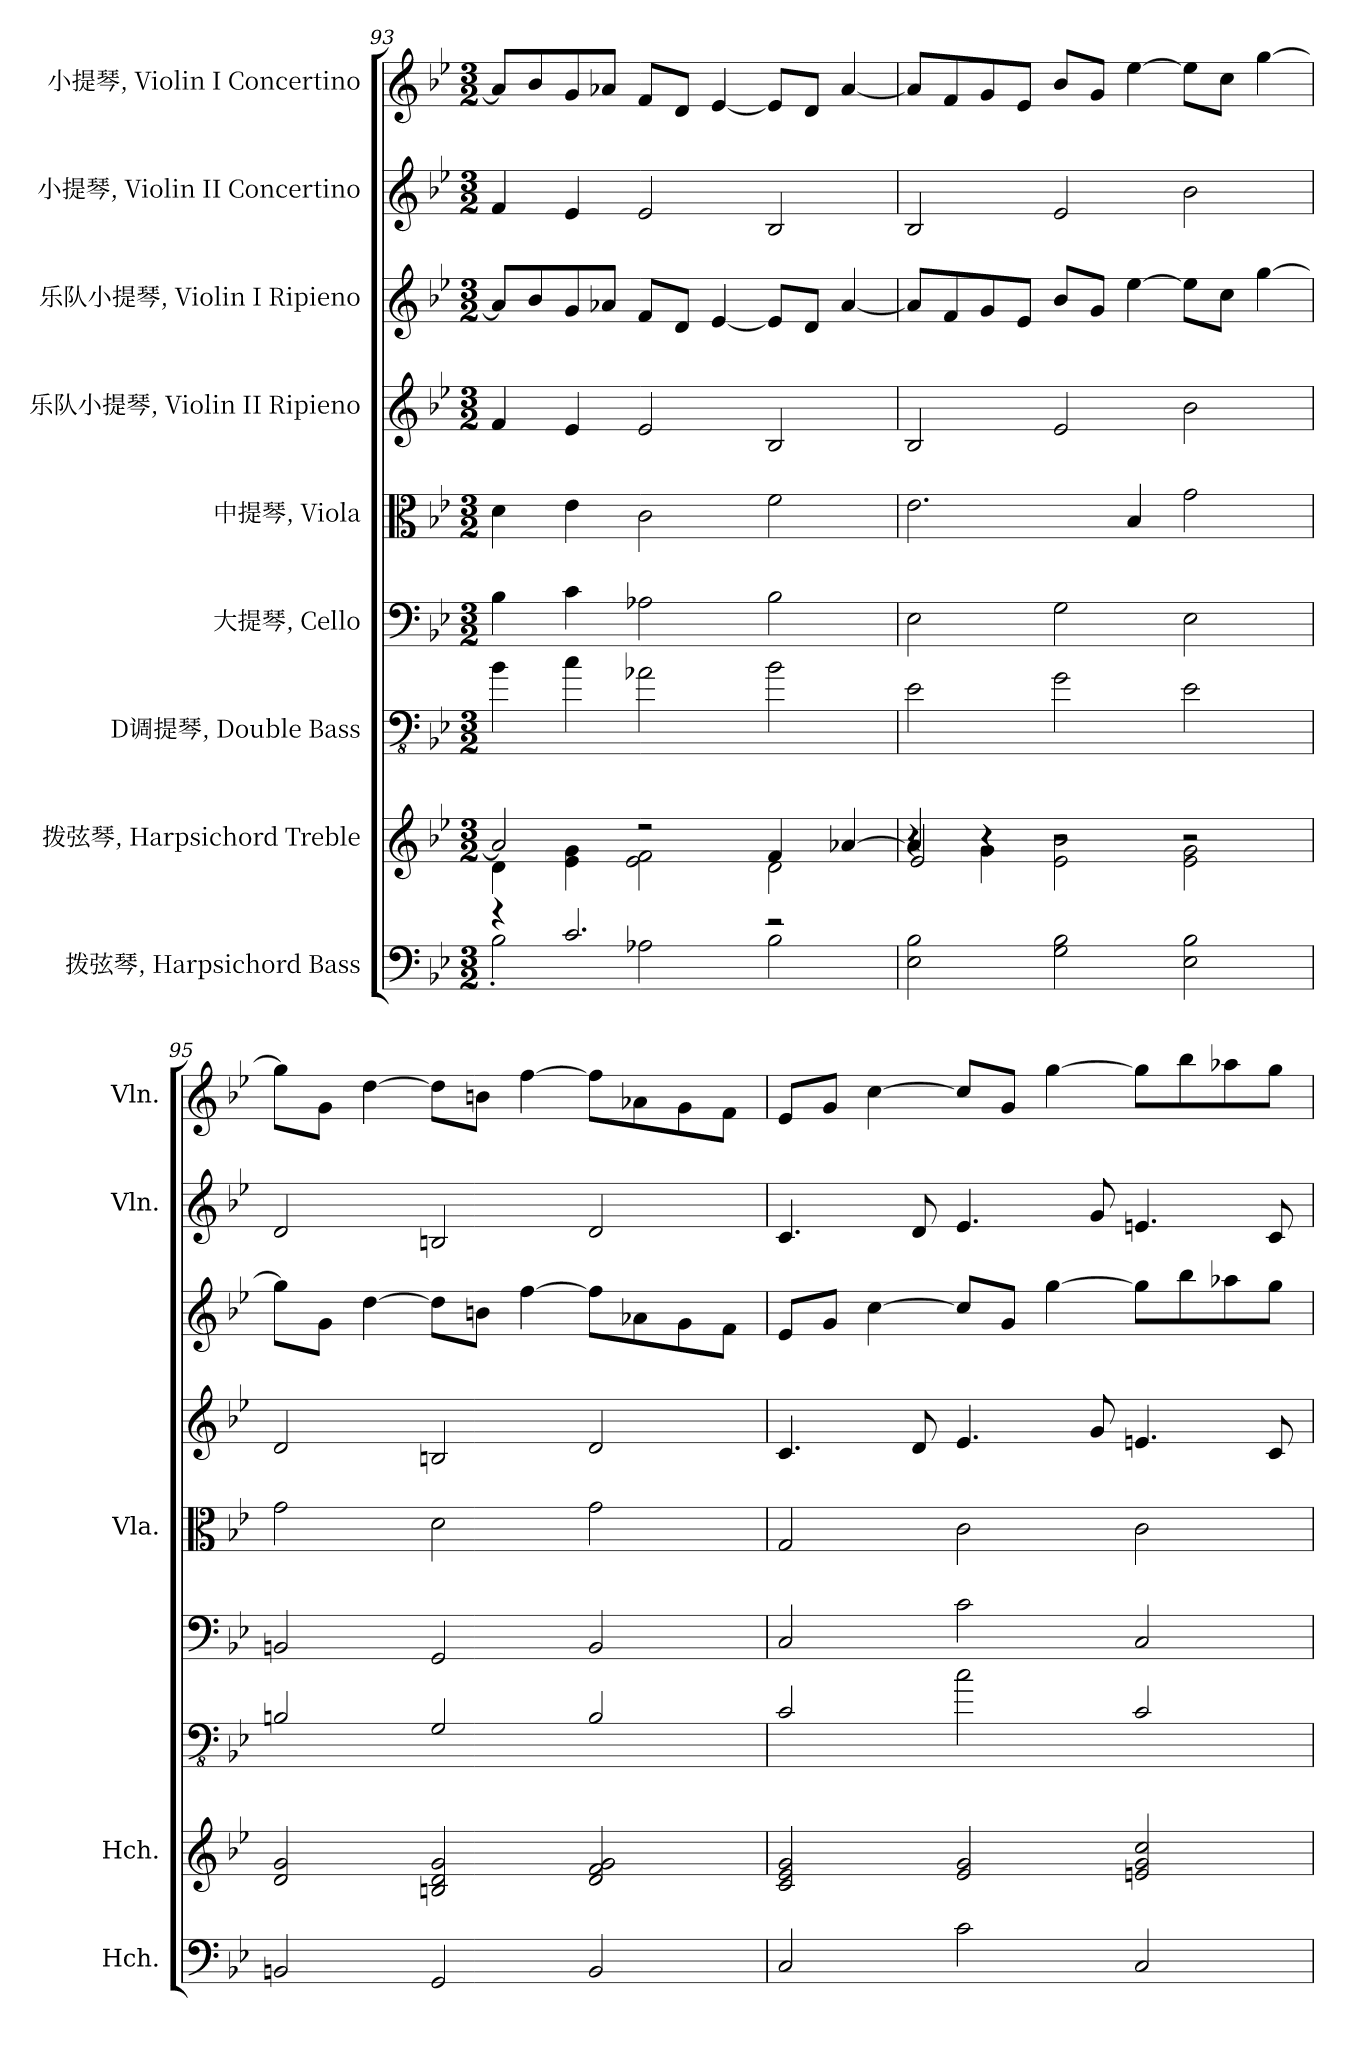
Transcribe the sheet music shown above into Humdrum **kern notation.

**kern	**kern	**kern	**kern	**kern	**kern	**kern	**kern	**kern
*part9	*part8	*part7	*part6	*part5	*part4	*part3	*part2	*part1
*staff9	*staff8	*staff7	*staff6	*staff5	*staff4	*staff3	*staff2	*staff1
*I"拨弦琴, Harpsichord Bass	*I"拨弦琴, Harpsichord Treble	*I"D调提琴, Double Bass	*I"大提琴, Cello	*I"中提琴, Viola	*I"乐队小提琴, Violin II Ripieno	*I"乐队小提琴, Violin  I Ripieno	*I"小提琴, Violin II Concertino	*I"小提琴, Violin  I Concertino
*I'Hch.	*I'Hch.	*	*	*I'Vla.	*	*	*I'Vln.	*I'Vln.
*clefF4	*clefG2	*clefFv4	*clefF4	*clefC3	*clefG2	*clefG2	*clefG2	*clefG2
*	*	*ITrd7c12	*	*	*	*	*	*
*k[b-e-]	*k[b-e-]	*k[b-e-]	*k[b-e-]	*k[b-e-]	*k[b-e-]	*k[b-e-]	*k[b-e-]	*k[b-e-]
*M3/2	*M3/2	*M3/2	*M3/2	*M3/2	*M3/2	*M3/2	*M3/2	*M3/2
=93	=93	=93	=93	=93	=93	=93	=93	=93
*^	*^	*	*	*	*	*	*	*
4r	2B-'\	2a-/]	4d\	4BB-\	4B-\	4d\	4f/	8a-/L]	4f/	8a-/L]
.	.	.	.	.	.	.	.	8b-/	.	8b-/
2.c/	.	.	4e-\ 4g\	4C\	4c\	4e-\	4e-/	8g/	4e-/	8g/
.	.	.	.	.	.	.	.	8a-X/J	.	8a-X/J
.	2A-X\	2r	2e-\ 2f\	2AA-X\	2A-X\	2c\	2e-/	8f/L	2e-/	8f/L
.	.	.	.	.	.	.	.	8d/J	.	8d/J
.	.	.	.	.	.	.	.	[4e-/	.	[4e-/
2r	2B-\	4f/	2d\	2BB-\	2B-\	2f\	2B-/	8e-/L]	2B-/	8e-/L]
.	.	.	.	.	.	.	.	8d/J	.	8d/J
.	.	[4a-X/	.	.	.	.	.	[4a-/	.	[4a-/
*v	*v	*	*	*	*	*	*	*	*	*
!!LO:PB:g=z
=94	=94	=94	=94	=94	=94	=94	=94	=94	=94
*	*	*^	*	*	*	*	*	*	*
2E-\ 2B-\	4a-/]	4r	2e-/	2EE-\	2E-\	2.e-\	2B-/	8a-/L]	2B-/	8a-/L]
.	.	.	.	.	.	.	.	8f/	.	8f/
.	4r	4g\	.	.	.	.	.	8g/	.	8g/
.	.	.	.	.	.	.	.	8e-/J	.	8e-/J
2G\ 2B-\	2r	2e-\ 2b-\	2r	2GG\	2G\	.	2e-/	8b-/L	2e-/	8b-/L
.	.	.	.	.	.	.	.	8g/J	.	8g/J
.	.	.	.	.	.	4B-/	.	[4ee-\	.	[4ee-\
2E-\ 2B-\	2r	2e-\ 2g\	2r	2EE-\	2E-\	2g\	2b-\	8ee-\L]	2b-\	8ee-\L]
.	.	.	.	.	.	.	.	8cc\J	.	8cc\J
.	.	.	.	.	.	.	.	[4gg\	.	[4gg\
*	*v	*v	*v	*	*	*	*	*	*	*
=95	=95	=95	=95	=95	=95	=95	=95	=95
2BBn/	2d/ 2g/	2BBBn/	2BBn/	2g\	2d/	8gg\L]	2d/	8gg\L]
.	.	.	.	.	.	8g\J	.	8g\J
.	.	.	.	.	.	[4dd\	.	[4dd\
2GG/	2Bn/ 2d/ 2g/	2GGG/	2GG/	2d\	2Bn/	8dd\L]	2Bn/	8dd\L]
.	.	.	.	.	.	8bn\J	.	8bn\J
.	.	.	.	.	.	[4ff\	.	[4ff\
2BB/	2d/ 2f/ 2g/	2BBB/	2BB/	2g\	2d/	8ff\L]	2d/	8ff\L]
.	.	.	.	.	.	8a-X\	.	8a-X\
.	.	.	.	.	.	8g\	.	8g\
.	.	.	.	.	.	8f\J	.	8f\J
=96	=96	=96	=96	=96	=96	=96	=96	=96
2C/	2c/ 2e-/ 2g/	2CC/	2C/	2G/	4.c/	8e-/L	4.c/	8e-/L
.	.	.	.	.	.	8g/J	.	8g/J
.	.	.	.	.	.	[4cc\	.	[4cc\
.	.	.	.	.	8d/	.	8d/	.
2c\	2e-/ 2g/	2C\	2c\	2c\	4.e-/	8cc/L]	4.e-/	8cc/L]
.	.	.	.	.	.	8g/J	.	8g/J
.	.	.	.	.	.	[4gg\	.	[4gg\
.	.	.	.	.	8g/	.	8g/	.
2C/	2en/ 2g/ 2cc/	2CC/	2C/	2c\	4.en/	8gg\L]	4.en/	8gg\L]
.	.	.	.	.	.	8bb-\	.	8bb-\
.	.	.	.	.	.	8aa-X\	.	8aa-X\
.	.	.	.	.	8c/	8gg\J	8c/	8gg\J
=	=	=	=	=	=	=	=	=
*-	*-	*-	*-	*-	*-	*-	*-	*-
